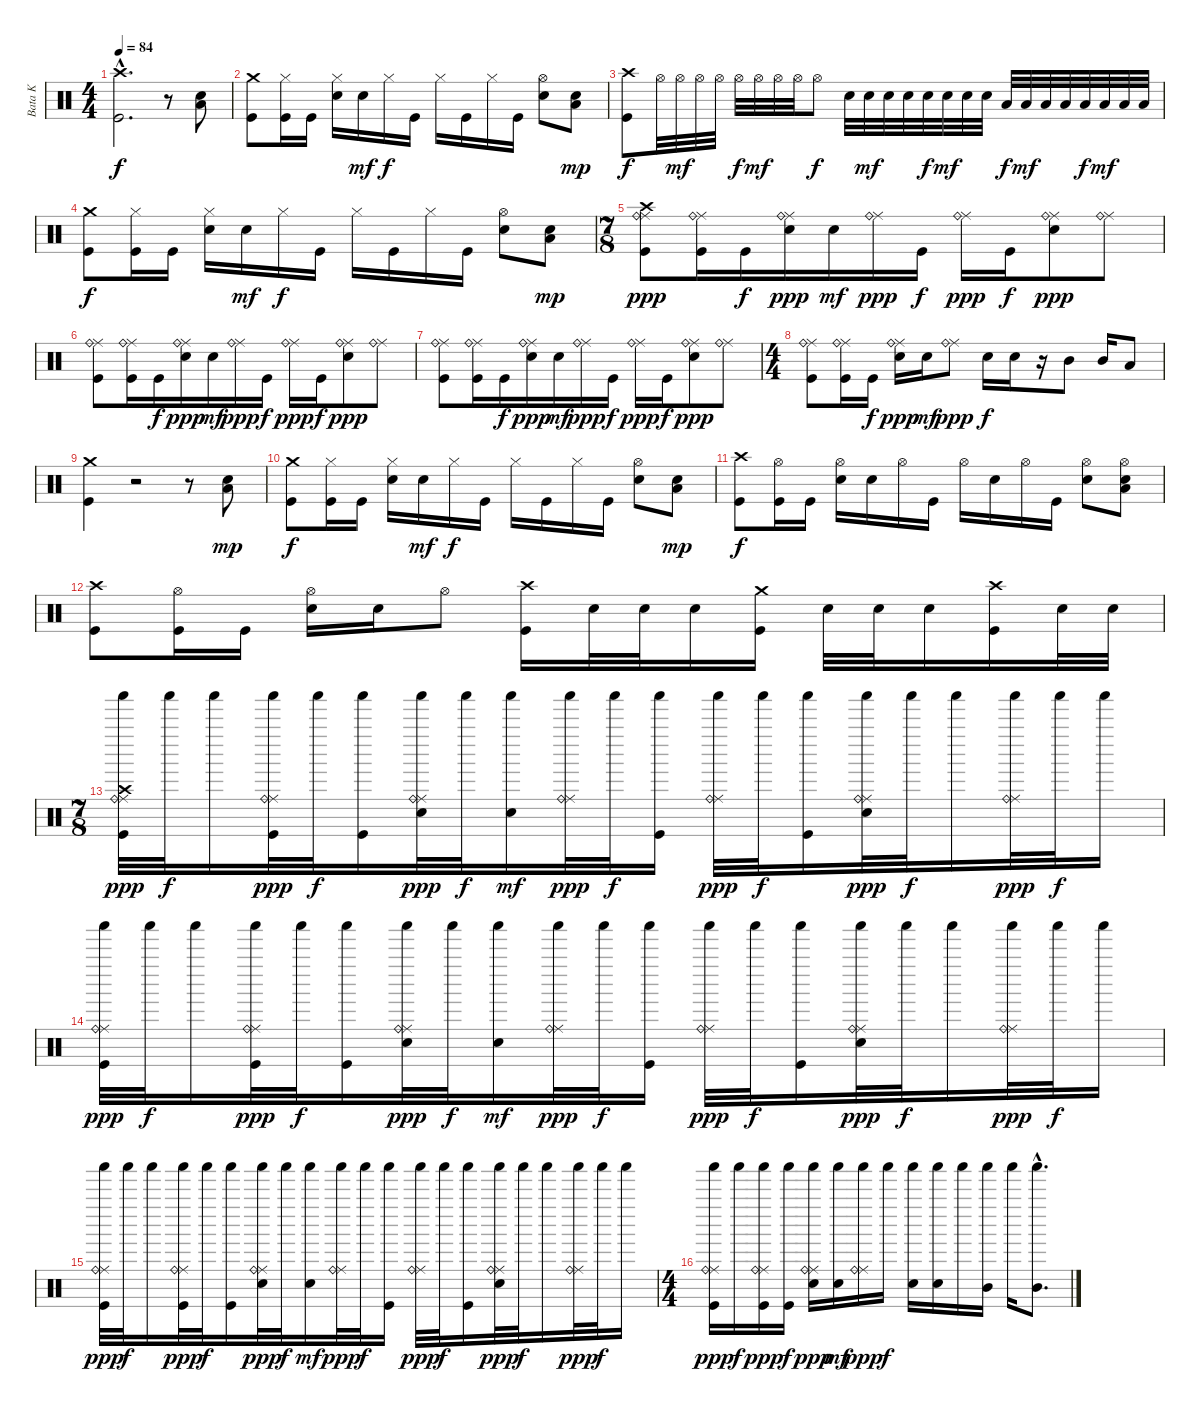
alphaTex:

\track ("Bata K" "Bata K") {instrument percussion}
\staff {score}
\articulation defaults
\ts (4 4)
\tempo 84
\clef neutral
\ks c
("Crash high (hit)"{hac} "Kick (hit)"{hac}).2{d dy f} r.8 ("Snare (hit) 2" "Low Floor Tom (hit)").8 |
("Crash medium (hit)" "Kick (hit)").8 ("Hi-Hat (closed)" "Kick (hit)").16 "Kick (hit)".16 ("Hi-Hat (closed)" "Snare (hit) 2").16 "Snare (hit) 2".16{dy mf} "Hi-Hat (closed)".16{dy f} "Kick (hit)".16 "Hi-Hat (closed)".16 "Kick (hit)".16 "Hi-Hat (closed)".16 "Kick (hit)".16 ("Hi-Hat (open)" "Snare (hit) 2").8 ("Snare (hit) 2" "Low Floor Tom (hit)").8{dy mp} |
("Crash high (hit)" "Kick (hit)").8{dy f} "Hi-Hat (open)".32 "Hi-Hat (open)".32{dy mf} "Hi-Hat (open)".32 "Hi-Hat (open)".32 "Hi-Hat (open)".32{dy f} "Hi-Hat (open)".32{dy mf} "Hi-Hat (open)".32 "Hi-Hat (open)".32 "Hi-Hat (open)".8{dy f} "Snare (hit) 2".32 "Snare (hit) 2".32{dy mf} "Snare (hit) 2".32 "Snare (hit) 2".32 "Snare (hit) 2".32{dy f} "Snare (hit) 2".32{dy mf} "Snare (hit) 2".32 "Snare (hit) 2".32 "Low Tom (hit)".32{dy f} "Low Tom (hit)".32{dy mf} "Low Tom (hit)".32 "Low Tom (hit)".32 "Low Tom (hit)".32{dy f} "Low Tom (hit)".32{dy mf} "Low Tom (hit)".32 "Low Tom (hit)".32 |
("Crash medium (hit)" "Kick (hit)").8{dy f} ("Hi-Hat (closed)" "Kick (hit)").16 "Kick (hit)".16 ("Hi-Hat (closed)" "Snare (hit) 2").16 "Snare (hit) 2".16{dy mf} "Hi-Hat (closed)".16{dy f} "Kick (hit)".16 "Hi-Hat (closed)".16 "Kick (hit)".16 "Hi-Hat (closed)".16 "Kick (hit)".16 ("Hi-Hat (open)" "Snare (hit) 2").8 ("Snare (hit) 2" "Low Floor Tom (hit)").8{dy mp} |
\ts (7 8)
("Ride (middle)" "Ride (bell)" "Crash high (hit)" "Kick (hit)").8{dy ppp} ("Ride (middle)" "Ride (bell)" "Kick (hit)").16 "Kick (hit)".16{dy f} ("Ride (middle)" "Ride (bell)" "Snare (hit) 2").16{dy ppp} "Snare (hit) 2".16{dy mf} ("Ride (middle)" "Ride (bell)").16{dy ppp} "Kick (hit)".16{dy f} ("Ride (middle)" "Ride (bell)").16{dy ppp} "Kick (hit)".16{dy f} ("Ride (middle)" "Ride (bell)" "Snare (hit) 2").8{dy ppp} ("Ride (middle)" "Ride (bell)").8 |
("Ride (middle)" "Ride (bell)" "Kick (hit)").8 ("Ride (middle)" "Ride (bell)" "Kick (hit)").16 "Kick (hit)".16{dy f} ("Ride (middle)" "Ride (bell)" "Snare (hit) 2").16{dy ppp} "Snare (hit) 2".16{dy mf} ("Ride (middle)" "Ride (bell)").16{dy ppp} "Kick (hit)".16{dy f} ("Ride (middle)" "Ride (bell)").16{dy ppp} "Kick (hit)".16{dy f} ("Ride (middle)" "Ride (bell)" "Snare (hit) 2").8{dy ppp} ("Ride (middle)" "Ride (bell)").8 |
("Ride (middle)" "Ride (bell)" "Kick (hit)").8 ("Ride (middle)" "Ride (bell)" "Kick (hit)").16 "Kick (hit)".16{dy f} ("Ride (middle)" "Ride (bell)" "Snare (hit) 2").16{dy ppp} "Snare (hit) 2".16{dy mf} ("Ride (middle)" "Ride (bell)").16{dy ppp} "Kick (hit)".16{dy f} ("Ride (middle)" "Ride (bell)").16{dy ppp} "Kick (hit)".16{dy f} ("Ride (middle)" "Ride (bell)" "Snare (hit) 2").8{dy ppp} ("Ride (middle)" "Ride (bell)").8 |
\ts (4 4)
("Ride (middle)" "Ride (bell)" "Kick (hit)").8 ("Ride (middle)" "Ride (bell)" "Kick (hit)").16 "Kick (hit)".16{dy f} ("Ride (middle)" "Ride (bell)" "Snare (hit) 2").16{dy ppp} "Snare (hit) 2".16{dy mf} ("Ride (middle)" "Ride (bell)").8{dy ppp} "Snare (hit) 2".16{dy f} "Snare (hit) 2".16 r.16 "Mid Tom (hit)".8 "Mid Tom (hit)".16 "Low Tom (hit)".8 |
("Crash medium (hit)" "Kick (hit)").4 r.2 r.8 ("Snare (hit) 2" "Low Tom (hit)").8{dy mp} |
("Crash medium (hit)" "Kick (hit)").8{dy f} ("Hi-Hat (closed)" "Kick (hit)").16 "Kick (hit)".16 ("Hi-Hat (closed)" "Snare (hit) 2").16 "Snare (hit) 2".16{dy mf} "Hi-Hat (closed)".16{dy f} "Kick (hit)".16 "Hi-Hat (closed)".16 "Kick (hit)".16 "Hi-Hat (closed)".16 "Kick (hit)".16 ("Hi-Hat (open)" "Snare (hit) 2").8 ("Snare (hit) 2" "Low Floor Tom (hit)").8{dy mp} |
("Crash high (hit)" "Kick (hit)").8{dy f} ("Hi-Hat (open)" "Kick (hit)").16 "Kick (hit)".16 ("Hi-Hat (open)" "Snare (hit) 2").16 "Snare (hit) 2".16 "Hi-Hat (open)".16 "Kick (hit)".16 "Hi-Hat (open)".16 "Snare (hit) 2".16 "Hi-Hat (open)".16 "Kick (hit)".16 ("Hi-Hat (open)" "Snare (hit) 2").8 ("Hi-Hat (open)" "Snare (hit) 2" "Low Floor Tom (hit)").8 |
("Crash high (hit)" "Kick (hit)").8 ("Hi-Hat (open)" "Kick (hit)").16 "Kick (hit)".16 ("Hi-Hat (open)" "Snare (hit) 2").16 "Snare (hit) 2".16 "Hi-Hat (open)".8 ("Crash high (hit)" "Kick (hit)").16 "Snare (hit) 2".32 "Snare (hit) 2".32 "Snare (hit) 2".16 ("Crash medium (hit)" "Kick (hit)").16 "Snare (hit) 2".32 "Snare (hit) 2".32 "Snare (hit) 2".16 ("Crash high (hit)" "Kick (hit)").16 "Snare (hit) 2".32 "Snare (hit) 2".32 |
\ts (7 8)
("Ride (middle)" "Ride (bell)" "Crash high (hit)" "Shaker (hit)" "Kick (hit)").32{dy ppp} "Shaker (hit)".32{dy f} "Shaker (hit)".16 ("Ride (middle)" "Ride (bell)" "Shaker (hit)" "Kick (hit)").32{dy ppp} "Shaker (hit)".32{dy f} ("Shaker (hit)" "Kick (hit)").16 ("Ride (middle)" "Ride (bell)" "Snare (hit) 2" "Shaker (hit)").32{dy ppp} "Shaker (hit)".32{dy f} ("Snare (hit) 2" "Shaker (hit)").16{dy mf} ("Ride (middle)" "Ride (bell)" "Shaker (hit)").32{dy ppp} "Shaker (hit)".32{dy f} ("Shaker (hit)" "Kick (hit)").16 ("Ride (middle)" "Ride (bell)" "Shaker (hit)").32{dy ppp} "Shaker (hit)".32{dy f} ("Shaker (hit)" "Kick (hit)").16 ("Ride (middle)" "Ride (bell)" "Snare (hit) 2" "Shaker (hit)").32{dy ppp} "Shaker (hit)".32{dy f} "Shaker (hit)".16 ("Ride (middle)" "Ride (bell)" "Shaker (hit)").32{dy ppp} "Shaker (hit)".32{dy f} "Shaker (hit)".16 |
("Ride (middle)" "Ride (bell)" "Shaker (hit)" "Kick (hit)").32{dy ppp} "Shaker (hit)".32{dy f} "Shaker (hit)".16 ("Ride (middle)" "Ride (bell)" "Shaker (hit)" "Kick (hit)").32{dy ppp} "Shaker (hit)".32{dy f} ("Shaker (hit)" "Kick (hit)").16 ("Ride (middle)" "Ride (bell)" "Snare (hit) 2" "Shaker (hit)").32{dy ppp} "Shaker (hit)".32{dy f} ("Snare (hit) 2" "Shaker (hit)").16{dy mf} ("Ride (middle)" "Ride (bell)" "Shaker (hit)").32{dy ppp} "Shaker (hit)".32{dy f} ("Shaker (hit)" "Kick (hit)").16 ("Ride (middle)" "Ride (bell)" "Shaker (hit)").32{dy ppp} "Shaker (hit)".32{dy f} ("Shaker (hit)" "Kick (hit)").16 ("Ride (middle)" "Ride (bell)" "Snare (hit) 2" "Shaker (hit)").32{dy ppp} "Shaker (hit)".32{dy f} "Shaker (hit)".16 ("Ride (middle)" "Ride (bell)" "Shaker (hit)").32{dy ppp} "Shaker (hit)".32{dy f} "Shaker (hit)".16 |
("Ride (middle)" "Ride (bell)" "Shaker (hit)" "Kick (hit)").32{dy ppp} "Shaker (hit)".32{dy f} "Shaker (hit)".16 ("Ride (middle)" "Ride (bell)" "Shaker (hit)" "Kick (hit)").32{dy ppp} "Shaker (hit)".32{dy f} ("Shaker (hit)" "Kick (hit)").16 ("Ride (middle)" "Ride (bell)" "Snare (hit) 2" "Shaker (hit)").32{dy ppp} "Shaker (hit)".32{dy f} ("Snare (hit) 2" "Shaker (hit)").16{dy mf} ("Ride (middle)" "Ride (bell)" "Shaker (hit)").32{dy ppp} "Shaker (hit)".32{dy f} ("Shaker (hit)" "Kick (hit)").16 ("Ride (middle)" "Ride (bell)" "Shaker (hit)").32{dy ppp} "Shaker (hit)".32{dy f} ("Shaker (hit)" "Kick (hit)").16 ("Ride (middle)" "Ride (bell)" "Snare (hit) 2" "Shaker (hit)").32{dy ppp} "Shaker (hit)".32{dy f} "Shaker (hit)".16 ("Ride (middle)" "Ride (bell)" "Shaker (hit)").32{dy ppp} "Shaker (hit)".32{dy f} "Shaker (hit)".16 |
\ts (4 4)
("Ride (middle)" "Ride (bell)" "Shaker (hit)" "Kick (hit)").16{dy ppp} "Shaker (hit)".16{dy f} ("Ride (middle)" "Ride (bell)" "Shaker (hit)" "Kick (hit)").16{dy ppp} ("Shaker (hit)" "Kick (hit)").16{dy f} ("Ride (middle)" "Ride (bell)" "Shaker (hit)" "Snare (hit) 2").16{dy ppp} ("Shaker (hit)" "Snare (hit) 2").16{dy mf} ("Ride (middle)" "Ride (bell)" "Shaker (hit)").16{dy ppp} "Shaker (hit)".16{dy f} ("Shaker (hit)" "Snare (hit) 2").16 ("Shaker (hit)" "Snare (hit) 2").16 "Shaker (hit)".16 ("Mid Tom (hit)" "Shaker (hit)").16 "Shaker (hit)".16 ("Mid Tom (hit)"{hac} "Shaker (hit)"{hac}).8{d}
